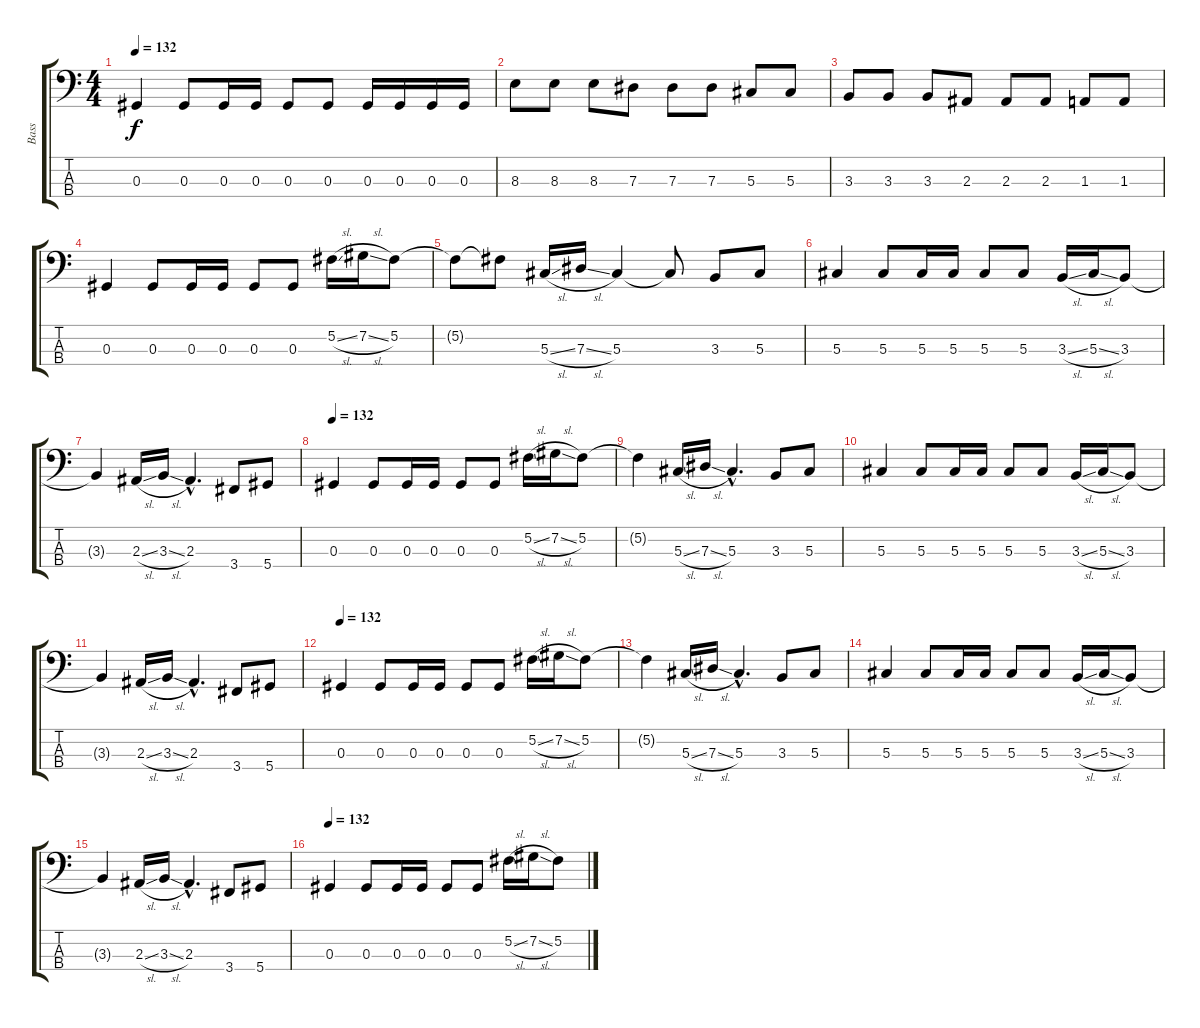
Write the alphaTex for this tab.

\track ("Bass" "Bass") {instrument electricbasspick}
\staff {score tabs}
\tuning (Gb2 Db2 Ab1 Eb1) {hide}
\ts (4 4)
\tempo 132
\clef f4
\ks c
0.3{t}.4{dy f} 0.3.8 0.3.16 0.3.16 0.3.8 0.3.8 0.3.16 0.3.16 0.3.16 0.3.16 |
8.3.8 8.3.8 8.3.8 7.3.8 7.3.8 7.3.8 5.3.8 5.3.8 |
3.3.8 3.3.8 3.3.8 2.3.8 2.3.8 2.3.8 1.3.8 1.3.8 |
0.3.4 0.3.8 0.3.16 0.3.16 0.3.8 0.3.8 5.2{sl}.16 7.2{sl}.16 5.2.8 |
5.2{t}.8 5.2{t}.8 5.3{sl}.16 7.3{sl}.16 5.3.4 5.3{t}.8 3.3.8 5.3.8 |
5.3.4 5.3.8 5.3.16 5.3.16 5.3.8 5.3.8 3.3{sl}.16 5.3{sl}.16 3.3.8 |
3.3{t}.4 2.3{sl}.16 3.3{sl}.16 2.3{hac}.4{d} 3.4.8 5.4.8 |
\tempo 132
0.3.4 0.3.8 0.3.16 0.3.16 0.3.8 0.3.8 5.2{sl}.16 7.2{sl}.16 5.2.8 |
5.2{t}.4 5.3{sl}.16 7.3{sl}.16 5.3{hac}.4{d} 3.3.8 5.3.8 |
5.3.4 5.3.8 5.3.16 5.3.16 5.3.8 5.3.8 3.3{sl}.16 5.3{sl}.16 3.3.8 |
3.3{t}.4 2.3{sl}.16 3.3{sl}.16 2.3{hac}.4{d} 3.4.8 5.4.8 |
\tempo 132
0.3.4 0.3.8 0.3.16 0.3.16 0.3.8 0.3.8 5.2{sl}.16 7.2{sl}.16 5.2.8 |
5.2{t}.4 5.3{sl}.16 7.3{sl}.16 5.3{hac}.4{d} 3.3.8 5.3.8 |
5.3.4 5.3.8 5.3.16 5.3.16 5.3.8 5.3.8 3.3{sl}.16 5.3{sl}.16 3.3.8 |
3.3{t}.4 2.3{sl}.16 3.3{sl}.16 2.3{hac}.4{d} 3.4.8 5.4.8 |
\tempo 132
0.3.4 0.3.8 0.3.16 0.3.16 0.3.8 0.3.8 5.2{sl}.16 7.2{sl}.16 5.2.8
